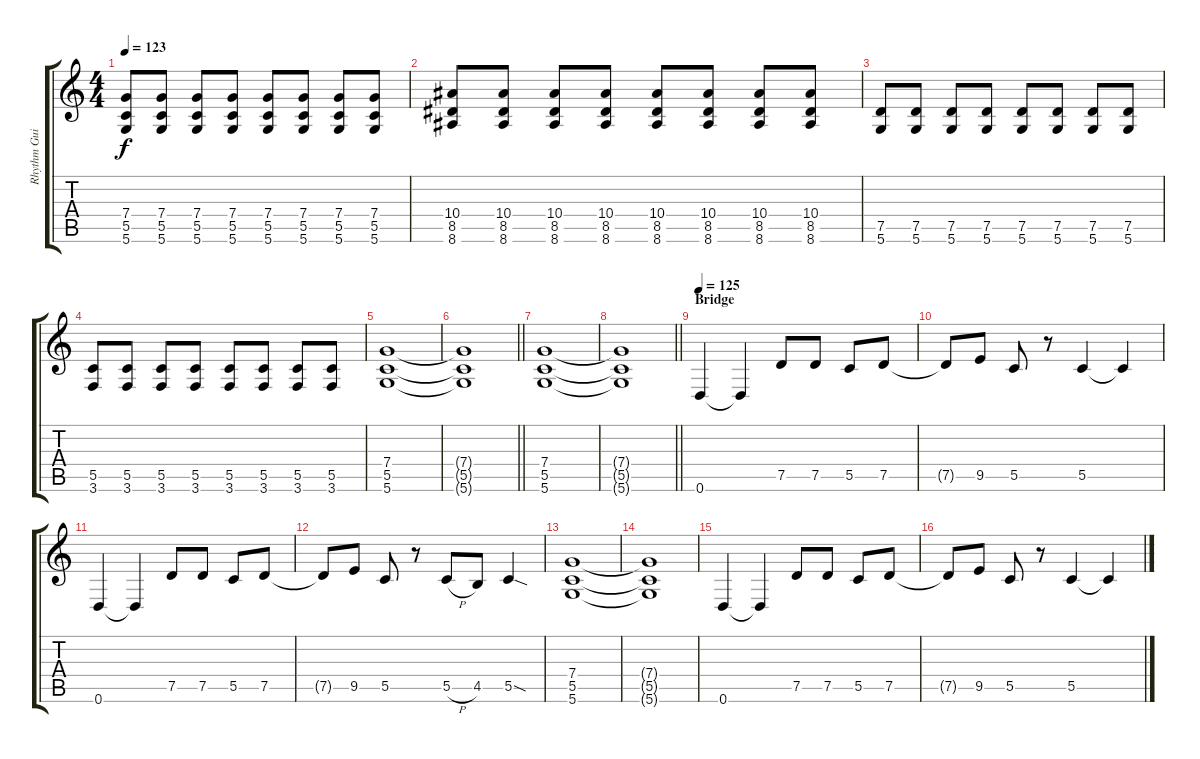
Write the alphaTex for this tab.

\track ("Rhythm Guitar" "Rhythm Gui") {instrument distortionguitar}
\staff {score tabs}
\tuning (D4 A3 F3 C3 G2 D2) {hide}
\ts (4 4)
\tempo 123
\clef g2
\ks c
(7.4 5.5 5.6).8{dy f} (7.4 5.5 5.6).8 (7.4 5.5 5.6).8 (7.4 5.5 5.6).8 (7.4 5.5 5.6).8 (7.4 5.5 5.6).8 (7.4 5.5 5.6).8 (7.4 5.5 5.6).8 |
(10.4 8.5 8.6).8 (10.4 8.5 8.6).8 (10.4 8.5 8.6).8 (10.4 8.5 8.6).8 (10.4 8.5 8.6).8 (10.4 8.5 8.6).8 (10.4 8.5 8.6).8 (10.4 8.5 8.6).8 |
(7.5 5.6).8 (7.5 5.6).8 (7.5 5.6).8 (7.5 5.6).8 (7.5 5.6).8 (7.5 5.6).8 (7.5 5.6).8 (7.5 5.6).8 |
(5.5 3.6).8 (5.5 3.6).8 (5.5 3.6).8 (5.5 3.6).8 (5.5 3.6).8 (5.5 3.6).8 (5.5 3.6).8 (5.5 3.6).8 |
(7.4 5.5 5.6).1 |
\barLineRight lightlight
(7.4{t} 5.5{t} 5.6{t}).1 |
(7.4 5.5 5.6).1 |
\barLineRight lightlight
(7.4{t} 5.5{t} 5.6{t}).1 |
\section ("" "Bridge")
\tempo 125
0.6.4 0.6{t}.4 7.5.8 7.5.8 5.5.8 7.5.8 |
7.5{t}.8 9.5.8 5.5.8 r.8 5.5.4 5.5{t}.4 |
0.6.4 0.6{t}.4 7.5.8 7.5.8 5.5.8 7.5.8 |
7.5{t}.8 9.5.8 5.5.8 r.8 5.5{h}.8 4.5.8 5.5{sod}.4 |
(7.4 5.5 5.6).1 |
(7.4{t} 5.5{t} 5.6{t}).1 |
0.6.4 0.6{t}.4 7.5.8 7.5.8 5.5.8 7.5.8 |
7.5{t}.8 9.5.8 5.5.8 r.8 5.5.4 5.5{t}.4
